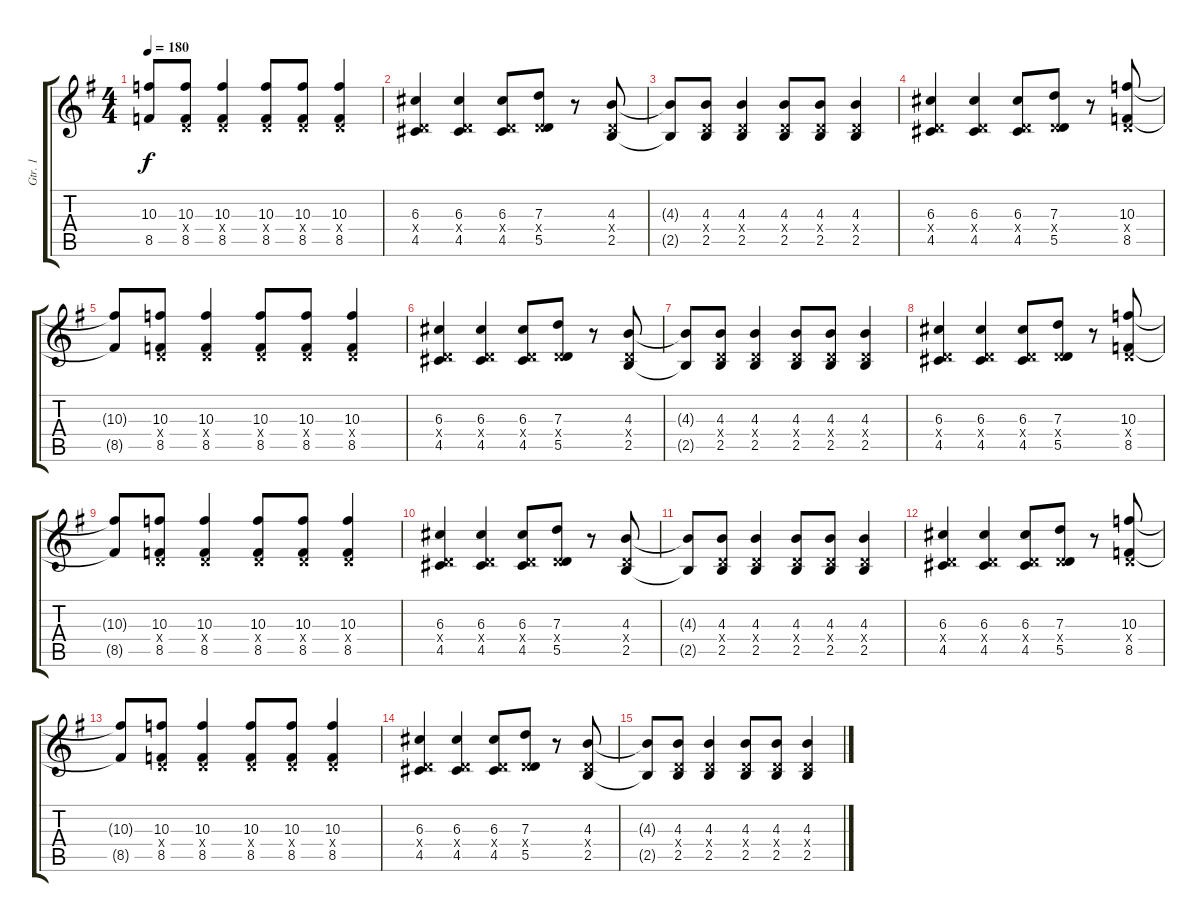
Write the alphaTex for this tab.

\track ("Gtr. 1" "Gtr. 1") {instrument overdrivenguitar}
\staff {score tabs}
\tuning (E4 B3 G3 D3 A2 E2) {hide}
\ts (4 4)
\tempo 180
\clef g2
\ks g
(10.3{t} 8.5{t}).8{dy f} (10.3 0.4{x} 8.5).8 (10.3 0.4{x} 8.5).4 (10.3 0.4{x} 8.5).8 (10.3 0.4{x} 8.5).8 (10.3 0.4{x} 8.5).4 |
(6.3 0.4{x} 4.5).4 (6.3 0.4{x} 4.5).4 (6.3 0.4{x} 4.5).8 (7.3 0.4{x} 5.5).8 r.8 (4.3 0.4{x} 2.5).8 |
(4.3{t} 2.5{t}).8 (4.3 0.4{x} 2.5).8 (4.3 0.4{x} 2.5).4 (4.3 0.4{x} 2.5).8 (4.3 0.4{x} 2.5).8 (4.3 0.4{x} 2.5).4 |
(6.3 0.4{x} 4.5).4 (6.3 0.4{x} 4.5).4 (6.3 0.4{x} 4.5).8 (7.3 0.4{x} 5.5).8 r.8 (10.3 0.4{x} 8.5).8 |
(10.3{t} 8.5{t}).8 (10.3 0.4{x} 8.5).8 (10.3 0.4{x} 8.5).4 (10.3 0.4{x} 8.5).8 (10.3 0.4{x} 8.5).8 (10.3 0.4{x} 8.5).4 |
(6.3 0.4{x} 4.5).4 (6.3 0.4{x} 4.5).4 (6.3 0.4{x} 4.5).8 (7.3 0.4{x} 5.5).8 r.8 (4.3 0.4{x} 2.5).8 |
(4.3{t} 2.5{t}).8 (4.3 0.4{x} 2.5).8 (4.3 0.4{x} 2.5).4 (4.3 0.4{x} 2.5).8 (4.3 0.4{x} 2.5).8 (4.3 0.4{x} 2.5).4 |
(6.3 0.4{x} 4.5).4 (6.3 0.4{x} 4.5).4 (6.3 0.4{x} 4.5).8 (7.3 0.4{x} 5.5).8 r.8 (10.3 0.4{x} 8.5).8 |
(10.3{t} 8.5{t}).8 (10.3 0.4{x} 8.5).8 (10.3 0.4{x} 8.5).4 (10.3 0.4{x} 8.5).8 (10.3 0.4{x} 8.5).8 (10.3 0.4{x} 8.5).4 |
(6.3 0.4{x} 4.5).4 (6.3 0.4{x} 4.5).4 (6.3 0.4{x} 4.5).8 (7.3 0.4{x} 5.5).8 r.8 (4.3 0.4{x} 2.5).8 |
(4.3{t} 2.5{t}).8 (4.3 0.4{x} 2.5).8 (4.3 0.4{x} 2.5).4 (4.3 0.4{x} 2.5).8 (4.3 0.4{x} 2.5).8 (4.3 0.4{x} 2.5).4 |
(6.3 0.4{x} 4.5).4 (6.3 0.4{x} 4.5).4 (6.3 0.4{x} 4.5).8 (7.3 0.4{x} 5.5).8 r.8 (10.3 0.4{x} 8.5).8 |
(10.3{t} 8.5{t}).8 (10.3 0.4{x} 8.5).8 (10.3 0.4{x} 8.5).4 (10.3 0.4{x} 8.5).8 (10.3 0.4{x} 8.5).8 (10.3 0.4{x} 8.5).4 |
(6.3 0.4{x} 4.5).4 (6.3 0.4{x} 4.5).4 (6.3 0.4{x} 4.5).8 (7.3 0.4{x} 5.5).8 r.8 (4.3 0.4{x} 2.5).8 |
(4.3{t} 2.5{t}).8 (4.3 0.4{x} 2.5).8 (4.3 0.4{x} 2.5).4 (4.3 0.4{x} 2.5).8 (4.3 0.4{x} 2.5).8 (4.3 0.4{x} 2.5).4
